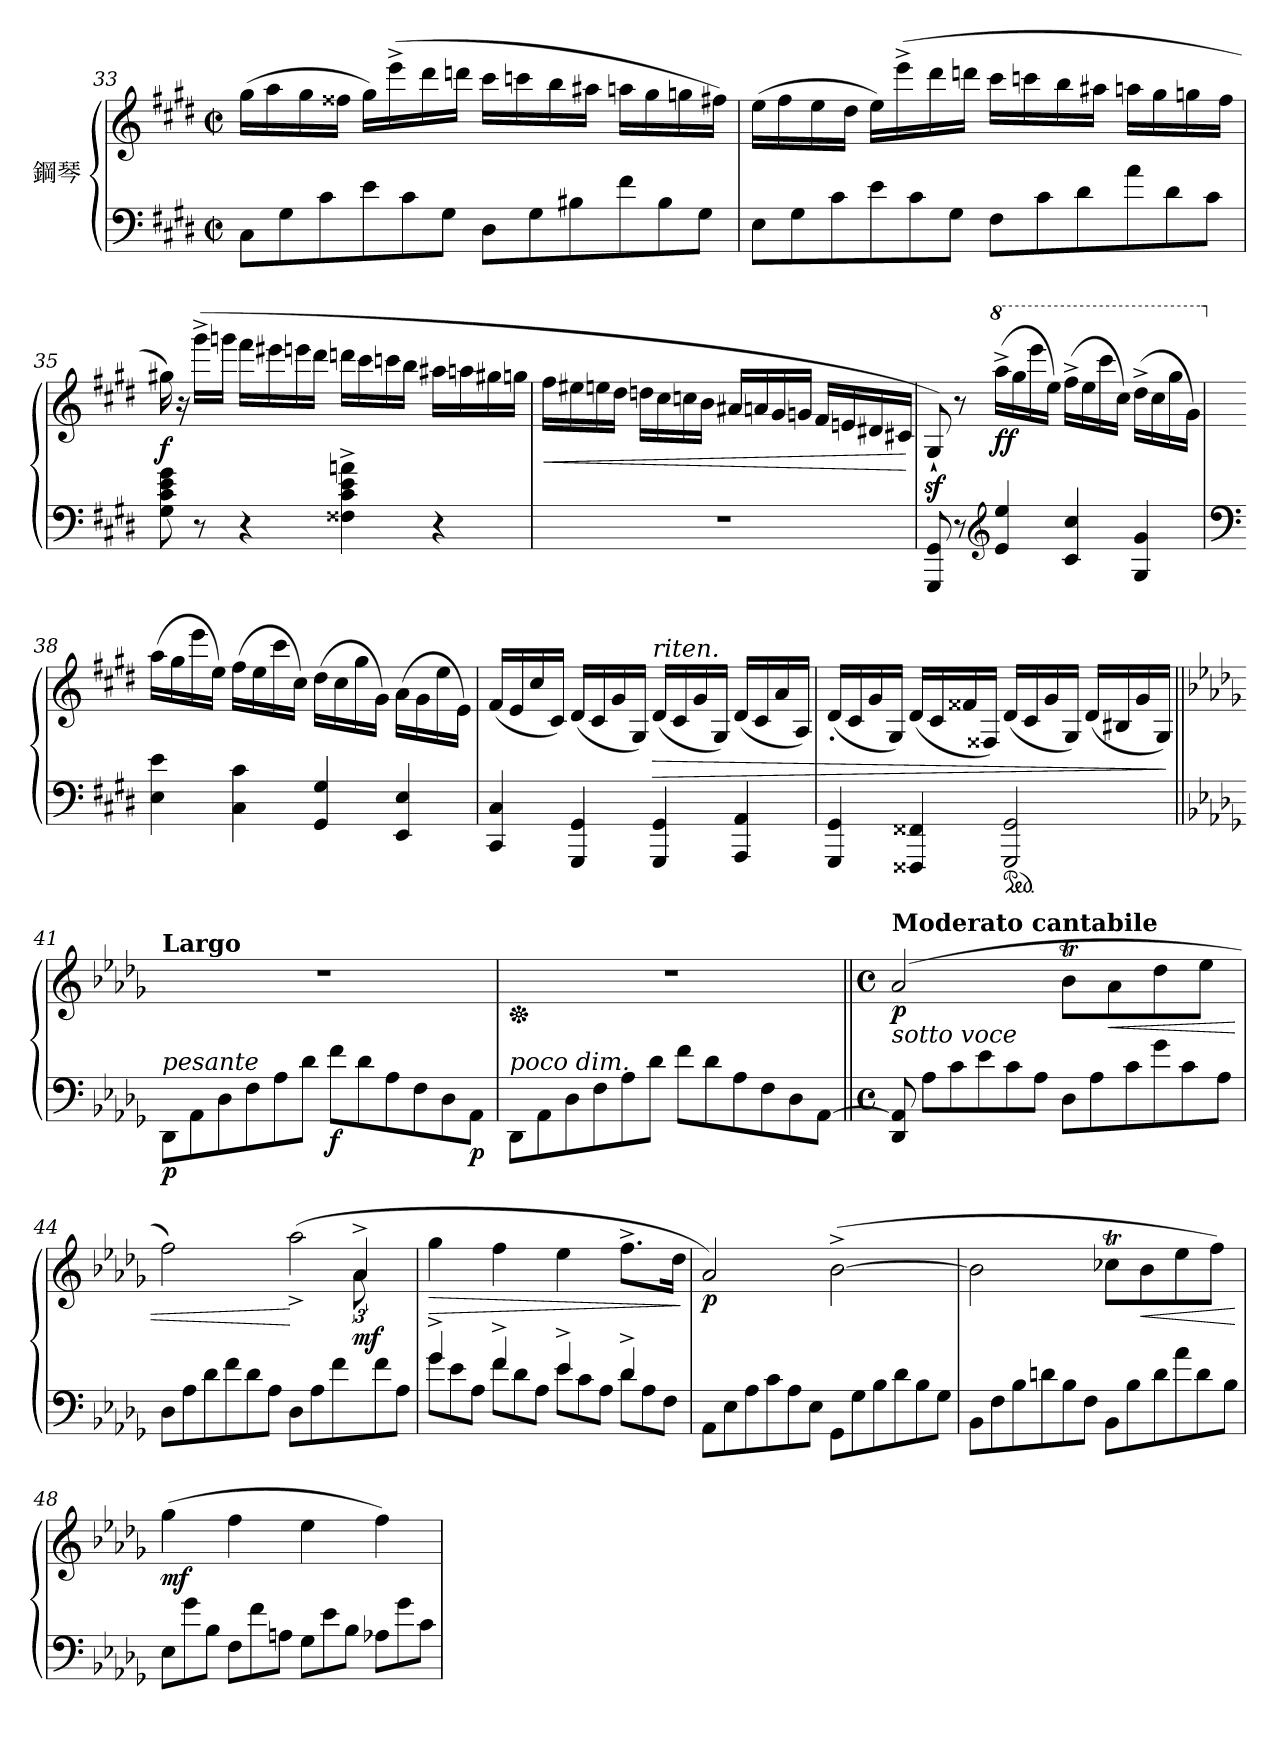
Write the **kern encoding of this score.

**kern	**kern	**dynam
*part1	*part1	*part1
*staff2	*staff1	*staff1/2
*I"鋼琴	*	*
*clefF4	*clefG2	*
*k[f#c#g#d#]	*k[f#c#g#d#]	*
*M2/2	*M2/2	*
*met(c|)	*met(c|)	*
*Xtuplet	*	*
=33	=33	=33
12C#\L	(>16gg#\LL	.
.	16aa\	.
12G#\	.	.
.	16gg#\	.
12c#\	.	.
.	16ff##X\JJ	.
12e\	16gg#\LL)	.
.	(>16eee^\	.
12c#\	.	.
.	16ddd#\	.
12G#\J	.	.
.	16dddn\JJ	.
12D#\L	16ccc#\LL	.
.	16cccn\	.
12G#\	.	.
.	16bb\	.
12B#X\	.	.
.	16aa#X\JJ	.
12f#\	16aan\LL	.
.	16gg#\	.
12B#\	.	.
.	16ggn\	.
12G#\J	.	.
.	16ff#X\JJ)	.
!!LO:LB:g=z
=34	=34	=34
12E\L	(>16ee\LL	.
.	16ff#\	.
12G#\	.	.
.	16ee\	.
12c#\	.	.
.	16dd#\JJ	.
12e\	16ee\LL)	.
.	(>16eee^\	.
12c#\	.	.
.	16ddd#\	.
12G#\J	.	.
.	16dddn\JJ	.
12F#\L	16ccc#\LL	.
.	16cccn\	.
12c#\	.	.
.	16bb\	.
12d#\	.	.
.	16aa#X\JJ	.
12a\	16aan\LL	.
.	16gg#\	.
12d#\	.	.
.	16ggn\	.
12c#\J	.	.
.	16ff#\JJ	.
=35	=35	=35
!	!	!LO:DY:a=2
8G#\ 8c#\ 8e\ 8g#\	16gg#X\)	f
.	16r	.
8r	(>16ggg#^\LL	.
.	16gggn\JJ	.
4r	16fff#\LL	.
.	16eee#X\	.
.	16eeen\	.
.	16ddd#\JJ	.
4F##X\^ 4c#\^ 4e\^ 4an\^	16dddn\LL	.
.	16ccc#\	.
.	16cccn\	.
.	16bb\JJ	.
4r	16aa#X\LL	.
.	16aan\	.
.	16gg#X\	.
.	16ggn\JJ	.
=36	=36	=36
!	!	!LO:HP:b
1r	16ff#\LL	<
.	16ee#X\	.
.	16een\	.
.	16dd#\JJ	.
.	16ddn\LL	.
.	16cc#\	.
.	16ccn\	.
.	16b\JJ	.
.	16a#X/LL	.
.	16an/	.
.	16g#/	.
.	16gn/JJ	.
.	16f#/LL	.
.	16en/	.
.	16d#X/	.
.	16c#X/JJ	.
.	.	[
!!LO:LB:g=z
=37	=37	=37
8GGG#/ 8GG#/	8G#z<`/)	.
8r	8r	.
*clefG2	*	*
*	*8va	*
!	!	!LO:DY:b
4e/ 4ee/	(>16aaa^\LL	ff
.	16ggg#\	.
.	16eeee\	.
.	16eee\JJ)	.
4c#/ 4cc#/	(>16fff#^\LL	.
.	16eee\	.
.	16cccc#\	.
.	16ccc#\JJ)	.
4G#/ 4g#/	(>16ddd#^\LL	.
.	16ccc#\	.
.	16ggg#\	.
.	16gg#\JJ)	.
=38	=38	=38
*clefF4	*	*
*	*X8va	*
4E\ 4e\	(>16aa\LL	.
.	16gg#\	.
.	16eee\	.
.	16ee\JJ)	.
4C#\ 4c#\	(>16ff#\LL	.
.	16ee\	.
.	16ccc#\	.
.	16cc#\JJ)	.
4GG#/ 4G#/	(>16dd#\LL	.
.	16cc#\	.
.	16gg#\	.
.	16g#\JJ)	.
4EE/ 4E/	(>16a\LL	.
.	16g#\	.
.	16ee\	.
.	16e\JJ)	.
=39	=39	=39
4CC#/ 4C#/	(<16f#/LL	.
.	16e/	.
.	16cc#/	.
.	16c#/JJ)	.
4GGG#/ 4GG#/	(<16d#/LL	.
.	16c#/	.
.	16g#/	.
.	16G#/JJ)	.
*	*MM150	*
!	!LO:TX:a:i:t=riten.	!
!	!	!LO:HP:b
4GGG#/ 4GG#/	(<16d#/LL	>
.	16c#/	.
.	16g#/	.
.	16G#/JJ)	.
*	*MM138	*
4AAA/ 4AA/	(<16d#/LL	.
.	16c#/	.
.	16a/	.
.	16A/JJ)	.
!!LO:LB:g=z
=40	=40	=40
*	*MM126	*
!	!LO:TX:b:B:t=.	!
4GGG#/ 4GG#/	(<16d#/LL	.
.	16c#/	.
.	16g#/	.
.	16G#/JJ)	.
*	*MM114	*
4FFF##X/ 4FF##X/	(<16d#/LL	.
.	16c#/	.
.	16f##X/	.
.	16F##X/JJ)	.
*ped	*	*
*	*MM102	*
2GGG#/ 2GG#/	(<16d#/LL	.
.	16c#/	.
.	16g#/	.
.	16G#/JJ)	.
*	*MM90	*
.	(<16d#/LL	.
*	*MM78	*
.	16B#X/	.
*	*MM66	*
.	16g#/	.
*	*MM54	*
.	16G#/JJ)	.
.	.	]
=41||	=41||	=41||
*k[b-e-a-d-g-]	*k[b-e-a-d-g-]	*
*	*MM40	*
!	!LO:TX:a:B:t=Largo	!
!LO:TX:a:i:t=pesante	!	!
!	!	!LO:DY:b=2
12DD-\L	1r	p
*	*MM70	*
12AA-\	.	.
12D-\	.	.
12F\	.	.
12A-\	.	.
12d-\J	.	.
!	!	!LO:DY:b=2
12f\L	.	f
12d-\	.	.
12A-\	.	.
12F\	.	.
12D-\	.	.
!	!	!LO:DY:b=2
12AA-\J	.	p
=42	=42	=42
*	*Xped	*
!LO:TX:a:i:t=poco dim.	!	!
12DD-\L	1r	.
12AA-\	.	.
12D-\	.	.
12F\	.	.
12A-\	.	.
12d-\J	.	.
12f\L	.	.
12d-\	.	.
12A-\	.	.
12F\	.	.
12D-\	.	.
[12AA-\J	.	.
!!LO:PB:g=z
=43||	=43||	=43||
*M4/4	*M4/4	*
*met(c)	*met(c)	*
!	!LO:TX:a:B:t=Moderato cantabile	!
!	!LO:TX:b:i:t=sotto voce	!
!	!	!LO:DY:b
12DD-/ 12AA-/]	(>2a-/	p
12A-\L	.	.
12c\	.	.
12e-\	.	.
12c\	.	.
12A-\J	.	.
12D-\L	8b-T\L	.
12A-\	.	.
!	!	!LO:HP:b
.	8a-\	<
12c\	.	.
12g-\	8dd-\	.
12c\	.	.
.	8ee-\J	.
12A-\J	.	.
=44	=44	=44
*	*^	*
*	*	*^	*
12D-\L	2.rffyy	2ff\)	2.ryy	.
12A-\	.	.	.	.
12d-\	.	.	.	.
12f\	.	.	.	.
12d-\	.	.	.	.
12A-\J	.	.	.	.
12D-\L	.	(>2aa-^\	.	[
12A-\	.	.	.	.
12f\	.	.	.	.
!	!	!	!	!LO:DY:b
12ryy	4a-^/	.	12a-\	mf
12f\	.	.	6ryy	.
12A-\J	.	.	.	.
*	*v	*v	*v	*
=45	=45	=45
*^	*	*
!	!	!	!LO:HP:b
4g-^/	12g-\L	4gg-\	>
.	12e-\	.	.
.	12A-\J	.	.
4f^/	12f\L	4ff\	.
.	12d-\	.	.
.	12A-\J	.	.
4e-^/	12e-\L	4ee-\	.
.	12c\	.	.
.	12A-\J	.	.
4d-^/	12d-\L	8.ff^\L	.
.	12A-\	.	.
.	12F\J	.	.
.	.	16dd-\Jk	.
*v	*v	*	*
.	.	]
=46	=46	=46
*	*^	*
!	!	!	!LO:DY:b
12AA-\L	2rddyy	2a-/)	p
12E-\	.	.	.
12A-\	.	.	.
12c\	.	.	.
12A-\	.	.	.
12E-\J	.	.	.
12GG-\L	(>[2b-^\	2ryy	.
12G-\	.	.	.
12B-\	.	.	.
12d-\	.	.	.
12B-\	.	.	.
12G-\J	.	.	.
*	*v	*v	*
!!LO:LB:g=z
=47	=47	=47
12BB-\L	2b-\]	.
12F\	.	.
12B-\	.	.
12dn\	.	.
12B-\	.	.
12F\J	.	.
12BB-\L	8cc-XT\L	.
12B-\	.	.
!	!	!LO:HP:b
.	8b-\	<
12d\	.	.
12a-\	8ee-\	.
12d\	.	.
.	8ff\J)	.
12B-\J	.	.
.	.	[
=48	=48	=48
!	!	!LO:DY:b
12E-\L	(>4gg-\	mf
12g-\	.	.
12B-\J	.	.
12F\L	4ff\	.
12f\	.	.
12An\J	.	.
12G-\L	4ee-\	.
12e-\	.	.
12B-\J	.	.
12A-X\L	4ff\)	.
12g-\	.	.
12c\J	.	.
=	=	=
*-	*-	*-
